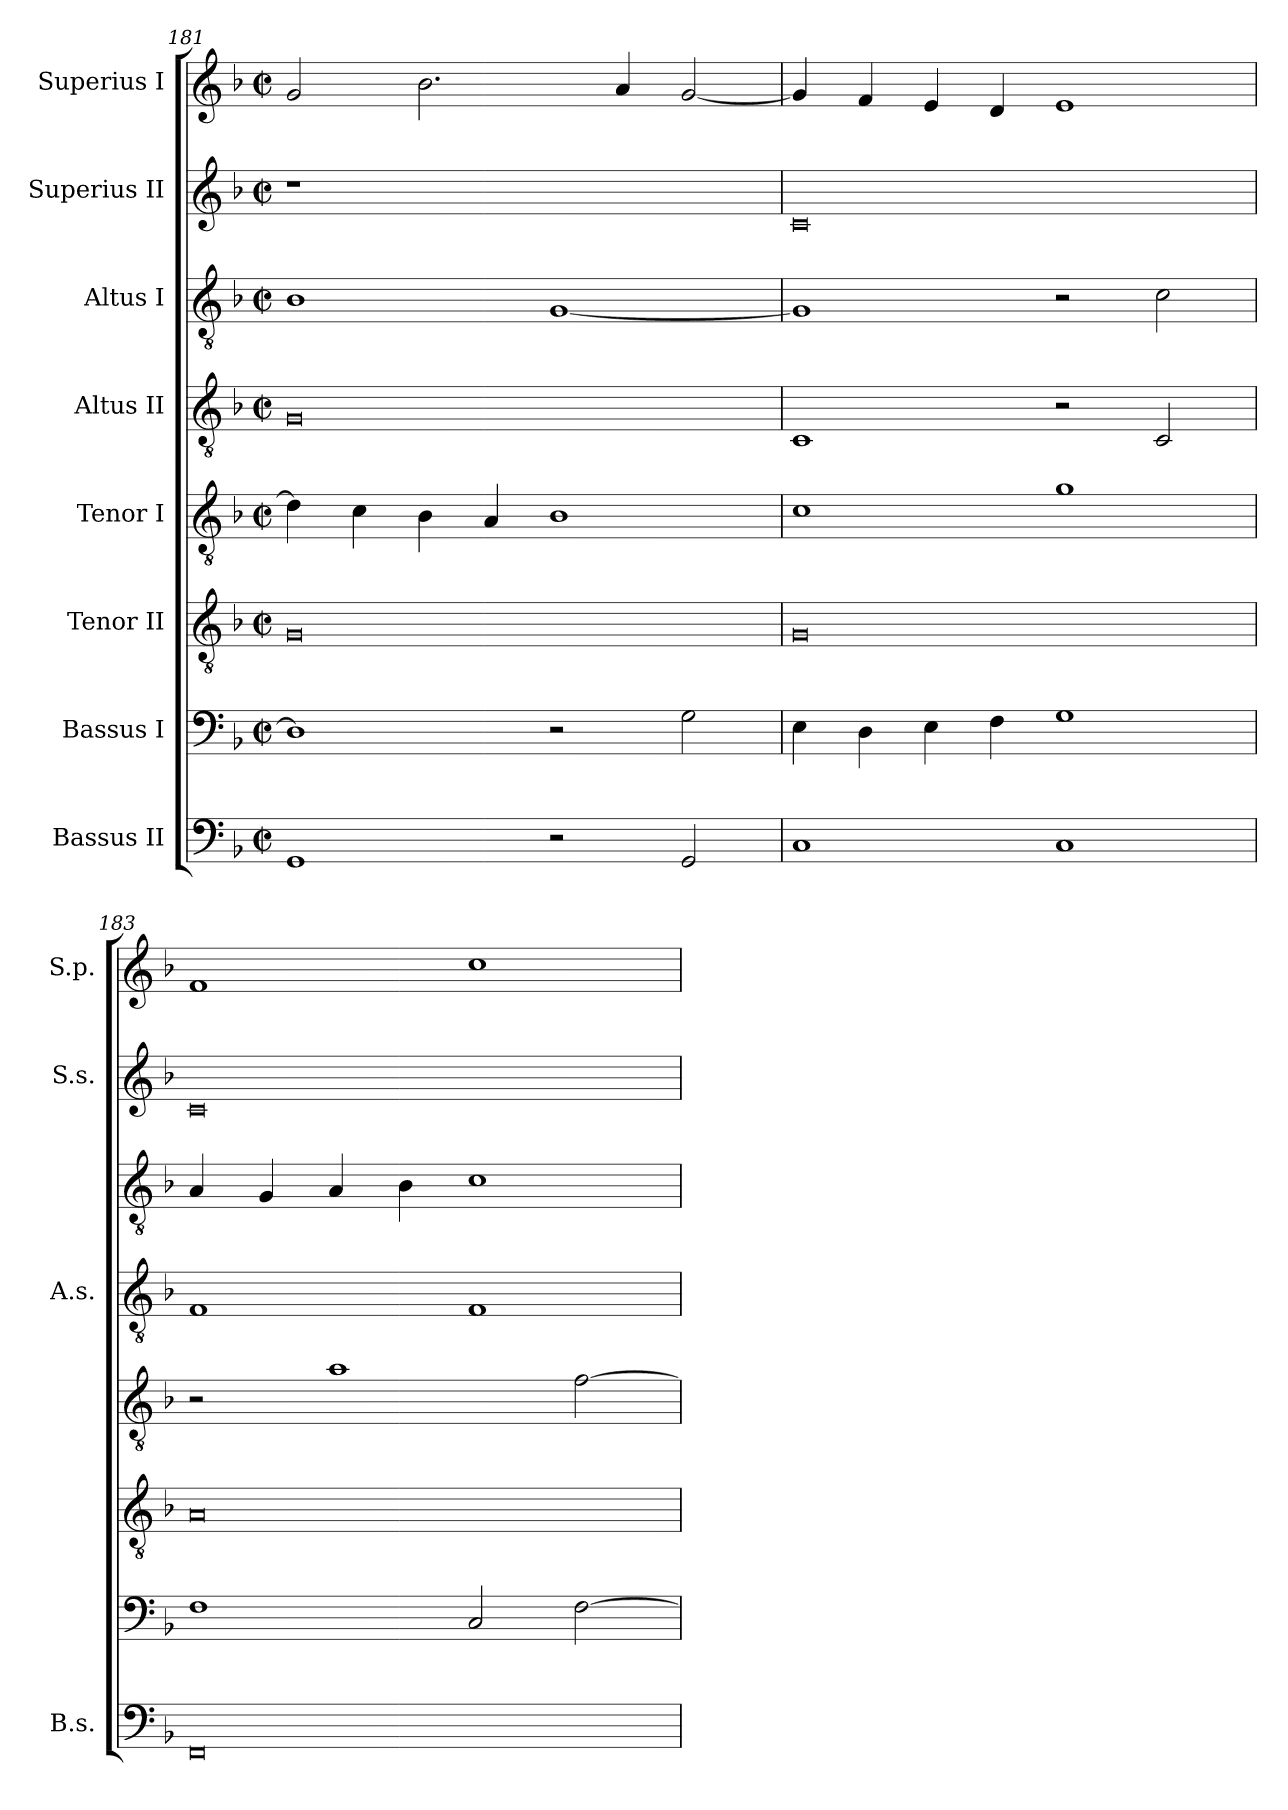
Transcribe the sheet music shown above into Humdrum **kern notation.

**kern	**kern	**kern	**kern	**kern	**kern	**kern	**kern
*part8	*part7	*part6	*part5	*part4	*part3	*part2	*part1
*staff8	*staff7	*staff6	*staff5	*staff4	*staff3	*staff2	*staff1
*I"Bassus II	*I"Bassus I	*I"Tenor II	*I"Tenor I	*I"Altus II	*I"Altus I	*I"Superius II	*I"Superius I
*I'B.s.	*	*	*	*I'A.s.	*	*I'S.s.	*I'S.p.
!!LO:LB:g=z
*clefF4	*clefF4	*clefGv2	*clefGv2	*clefGv2	*clefGv2	*clefG2	*clefG2
*	*	*ITrd7c12	*ITrd7c12	*ITrd7c12	*ITrd7c12	*	*
*k[b-]	*k[b-]	*k[b-]	*k[b-]	*k[b-]	*k[b-]	*k[b-]	*k[b-]
*F:	*F:	*F:	*F:	*F:	*F:	*F:	*F:
*M2/2	*M2/2	*M2/2	*M2/2	*M2/2	*M2/2	*M2/2	*M2/2
*met(c|)	*met(c|)	*met(c|)	*met(c|)	*met(c|)	*met(c|)	*met(c|)	*met(c|)
=181	=181	=181	=181	=181	=181	=181	=181
!	!	!	!	!	!	!LO:N:vis=1	!
1GGi	1Di]	0GGi	4Di\]	0GGi	1BB-i	1r	2gi/
.	.	.	4Ci\	.	.	.	.
.	.	.	4BB-i\	.	.	.	2.b-i\
.	.	.	4AAi/	.	.	.	.
2r	2r	.	1BB-i	.	[<1GGi	1ryy	.
.	.	.	.	.	.	.	4ai/
2GGi/	2Gi\	.	.	.	.	.	[<2gi/
=182	=182	=182	=182	=182	=182	=182	=182
1Ci	4Ei\	0GGi	1Ci	1CCi	1GGi]	0ci	4gi/]
.	4Di\	.	.	.	.	.	4fi/
.	4Ei\	.	.	.	.	.	4ei/
.	4Fi\	.	.	.	.	.	4di/
1Ci	1Gi	.	1Gi	2r	2r	.	1ei
.	.	.	.	2CCi/	2Ci\	.	.
=183	=183	=183	=183	=183	=183	=183	=183
0FFi	1Fi	0AAi	2r	1FFi	4AAi/	0ci	1fi
.	.	.	.	.	4GGi/	.	.
.	.	.	1Ai	.	4AAi/	.	.
.	.	.	.	.	4BB-i\	.	.
.	2Ci/	.	.	1FFi	1Ci	.	1cci
.	[>2Fi\	.	[>2Fi\	.	.	.	.
=	=	=	=	=	=	=	=
*-	*-	*-	*-	*-	*-	*-	*-
